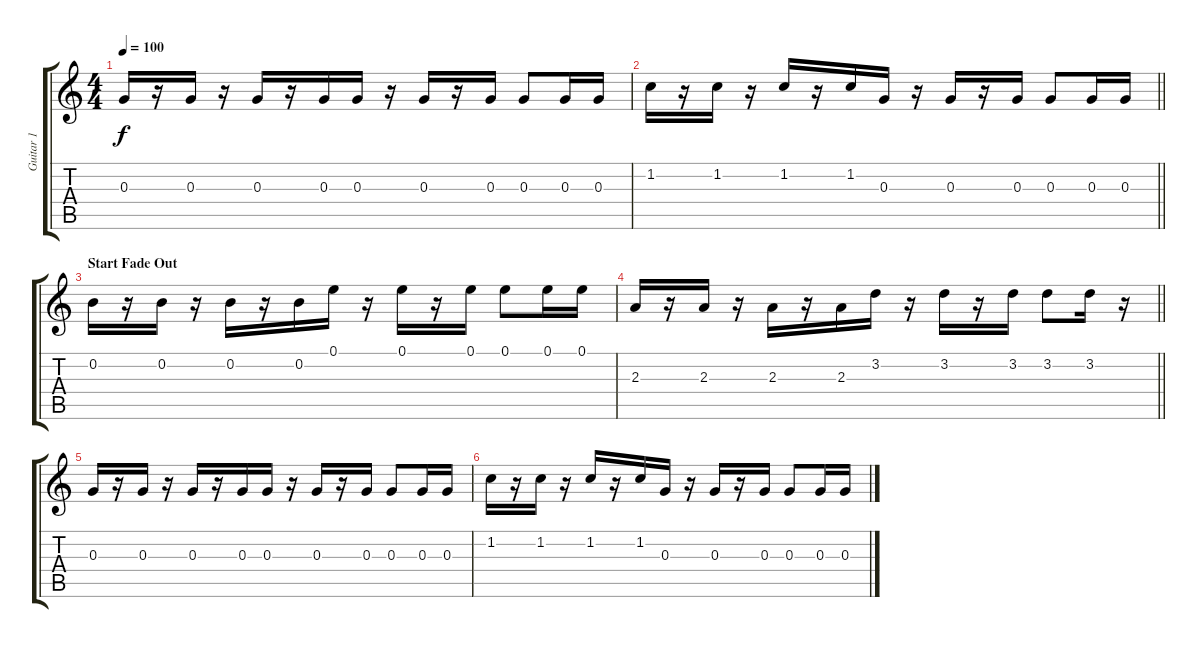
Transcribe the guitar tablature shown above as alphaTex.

\track ("Guitar 1" "Guitar 1") {instrument electricguitarclean}
\staff {score tabs}
\tuning (E4 B3 G3 D3 A2 E2) {hide}
\ts (4 4)
\tempo 100
\clef g2
\ks c
0.3.16{dy f} r.16 0.3.16 r.16 0.3.16 r.16 0.3.16 0.3.16 r.16 0.3.16 r.16 0.3.16 0.3.8 0.3.16 0.3.16 |
\barLineRight lightlight
1.2.16 r.16 1.2.16 r.16 1.2.16 r.16 1.2.16 0.3.16 r.16 0.3.16 r.16 0.3.16 0.3.8 0.3.16 0.3.16 |
\section ("" "Start Fade Out")
0.2.16 r.16 0.2.16 r.16 0.2.16 r.16 0.2.16 0.1.16 r.16 0.1.16 r.16 0.1.16 0.1.8 0.1.16 0.1.16 |
\barLineRight lightlight
2.3.16 r.16 2.3.16 r.16 2.3.16 r.16 2.3.16 3.2.16 r.16 3.2.16 r.16 3.2.16 3.2.8 3.2.16 r.16 |
0.3.16 r.16 0.3.16 r.16 0.3.16 r.16 0.3.16 0.3.16 r.16 0.3.16 r.16 0.3.16 0.3.8 0.3.16 0.3.16 |
1.2.16 r.16 1.2.16 r.16 1.2.16 r.16 1.2.16 0.3.16 r.16 0.3.16 r.16 0.3.16 0.3.8 0.3.16 0.3.16
